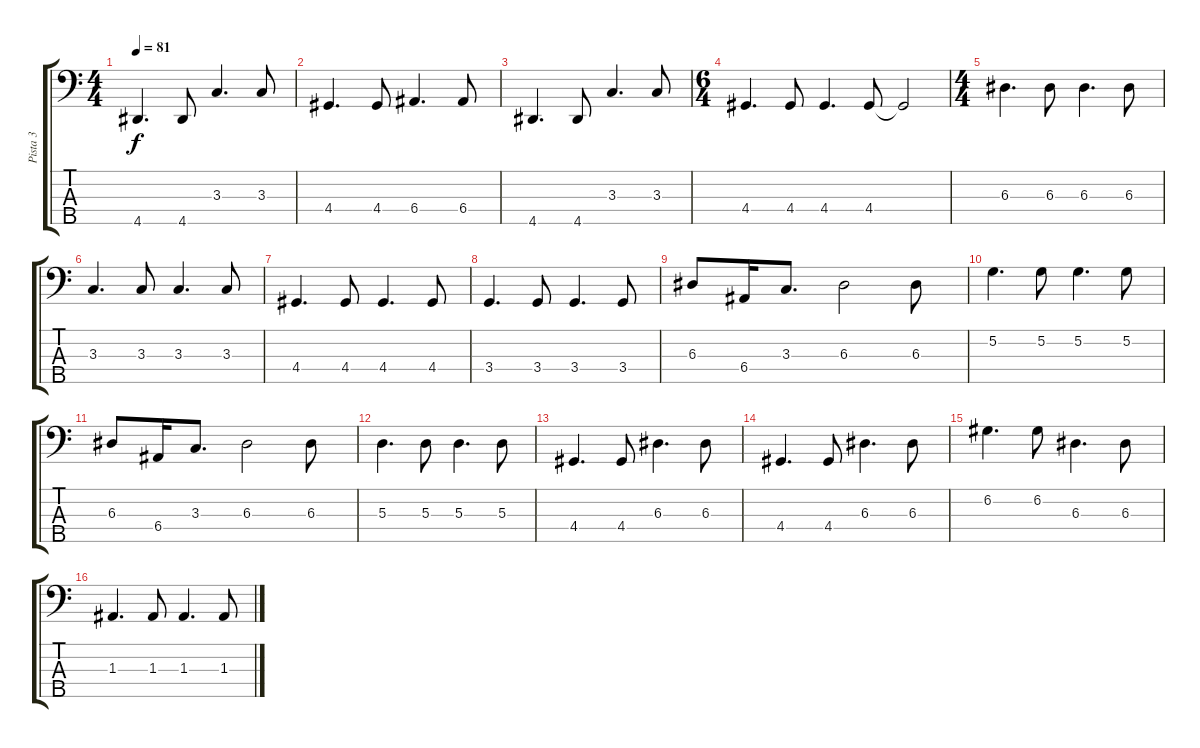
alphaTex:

\track ("Pista 3" "Pista 3") {instrument electricbassfinger}
\staff {score tabs}
\tuning (G2 D2 A1 E1 B0) {hide}
\ts (4 4)
\tempo 81
\clef f4
\ks c
4.5.4{d dy f} 4.5.8 3.3.4{d} 3.3.8 |
4.4.4{d} 4.4.8 6.4.4{d} 6.4.8 |
4.5.4{d} 4.5.8 3.3.4{d} 3.3.8 |
\ts (6 4)
4.4.4{d} 4.4.8 4.4.4{d} 4.4.8 4.4{t}.2 |
\ts (4 4)
6.3.4{d} 6.3.8 6.3.4{d} 6.3.8 |
3.3.4{d} 3.3.8 3.3.4{d} 3.3.8 |
4.4.4{d} 4.4.8 4.4.4{d} 4.4.8 |
3.4.4{d} 3.4.8 3.4.4{d} 3.4.8 |
6.3.8 6.4.16 3.3.8{d} 6.3.2 6.3.8 |
5.2.4{d} 5.2.8 5.2.4{d} 5.2.8 |
6.3.8 6.4.16 3.3.8{d} 6.3.2 6.3.8 |
5.3.4{d} 5.3.8 5.3.4{d} 5.3.8 |
4.4.4{d} 4.4.8 6.3.4{d} 6.3.8 |
4.4.4{d} 4.4.8 6.3.4{d} 6.3.8 |
6.2.4{d} 6.2.8 6.3.4{d} 6.3.8 |
1.3.4{d} 1.3.8 1.3.4{d} 1.3.8
